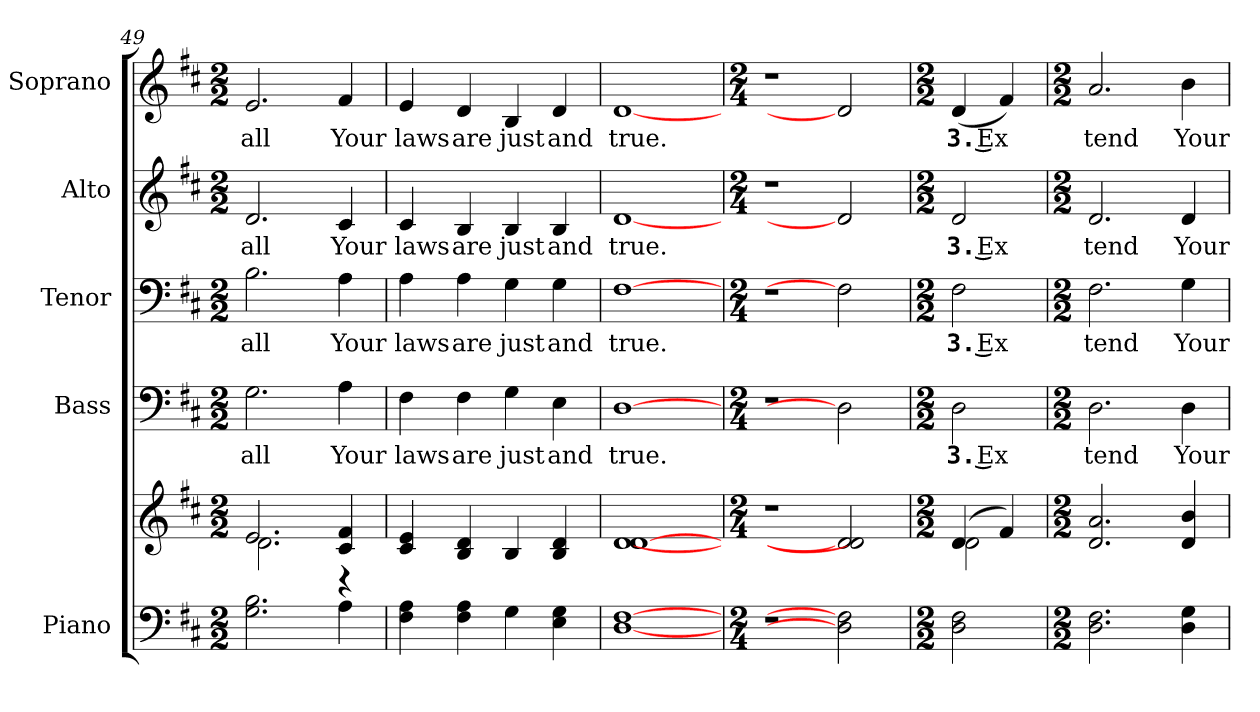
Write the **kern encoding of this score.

**kern	**kern	**kern	**text	**kern	**text	**kern	**text	**kern	**text
*part5	*part5	*part4	*part4	*part3	*part3	*part2	*part2	*part1	*part1
*staff6	*staff5	*staff4	*staff4	*staff3	*staff3	*staff2	*staff2	*staff1	*staff1
*I"Piano	*	*I"Bass	*	*I"Tenor	*	*I"Alto	*	*I"Soprano	*
*I'Pno.	*	*I'B.	*	*I'T.	*	*I'A.	*	*I'S.	*
*clefF4	*clefG2	*clefF4	*	*clefF4	*	*clefG2	*	*clefG2	*
*k[f#c#]	*k[f#c#]	*k[f#c#]	*	*k[f#c#]	*	*k[f#c#]	*	*k[f#c#]	*
*D:	*D:	*D:	*	*D:	*	*D:	*	*D:	*
*M2/2	*M2/2	*M2/2	*	*M2/2	*	*M2/2	*	*M2/2	*
=49	=49	=49	=49	=49	=49	=49	=49	=49	=49
*	*^	*	*	*	*	*	*	*	*
!	!	!	!	!LO:LY:b:color=#000000	!	!	!	!	!	!
!	!	!	!	!	!	!LO:LY:b:color=#000000	!	!	!	!
!	!	!	!	!	!	!	!	!LO:LY:b:color=#000000	!	!
!	!	!	!	!	!	!	!	!	!	!LO:LY:b:color=#000000
2.Gi\ 2.Bi	2.ei/	2.di\	2.Gi\	all	2.Bi\	all	2.di/	all	2.ei/	all
!	!	!	!	!LO:LY:b:color=#000000	!	!	!	!	!	!
!	!	!	!	!	!	!LO:LY:b:color=#000000	!	!	!	!
!	!	!	!	!	!	!	!	!LO:LY:b:color=#000000	!	!
!	!	!	!	!	!	!	!	!	!	!LO:LY:b:color=#000000
4Ai\	4c#i/ 4f#i	4r	4Ai\	Your	4Ai\	Your	4c#i/	Your	4f#i/	Your
*	*v	*v	*	*	*	*	*	*	*	*
=50	=50	=50	=50	=50	=50	=50	=50	=50	=50
*	*^	*	*	*	*	*	*	*	*
!	!	!	!	!LO:LY:b:color=#000000	!	!	!	!	!	!
*	*v	*v	*	*	*	*	*	*	*	*
*	*^	*	*	*	*	*	*	*	*
!	!	!	!	!	!	!LO:LY:b:color=#000000	!	!	!	!
*	*v	*v	*	*	*	*	*	*	*	*
*	*^	*	*	*	*	*	*	*	*
!	!	!	!	!	!	!	!	!LO:LY:b:color=#000000	!	!
*	*v	*v	*	*	*	*	*	*	*	*
*	*^	*	*	*	*	*	*	*	*
!	!	!	!	!	!	!	!	!	!	!LO:LY:b:color=#000000
*	*v	*v	*	*	*	*	*	*	*	*
4F#i\ 4Ai	4c#i/ 4ei	4F#i\	laws	4Ai\	laws	4c#i/	laws	4ei/	laws
!	!	!	!LO:LY:b:color=#000000	!	!	!	!	!	!
!	!	!	!	!	!LO:LY:b:color=#000000	!	!	!	!
!	!	!	!	!	!	!	!LO:LY:b:color=#000000	!	!
!	!	!	!	!	!	!	!	!	!LO:LY:b:color=#000000
4F#i\ 4Ai	4Bi/ 4di	4F#i\	are	4Ai\	are	4Bi/	are	4di/	are
!	!	!	!LO:LY:b:color=#000000	!	!	!	!	!	!
!	!	!	!	!	!LO:LY:b:color=#000000	!	!	!	!
!	!	!	!	!	!	!	!LO:LY:b:color=#000000	!	!
!	!	!	!	!	!	!	!	!	!LO:LY:b:color=#000000
4Gi\	4Bi/	4Gi\	just	4Gi\	just	4Bi/	just	4Bi/	just
!	!	!	!LO:LY:b:color=#000000	!	!	!	!	!	!
!	!	!	!	!	!LO:LY:b:color=#000000	!	!	!	!
!	!	!	!	!	!	!	!LO:LY:b:color=#000000	!	!
!	!	!	!	!	!	!	!	!	!LO:LY:b:color=#000000
4Ei\ 4Gi	4Bi/ 4di	4Ei\	and	4Gi\	and	4Bi/	and	4di/	and
=51	=51	=51	=51	=51	=51	=51	=51	=51	=51
!	!	!	!LO:LY:b:color=#000000	!	!	!	!	!	!
!	!	!	!	!	!LO:LY:b:color=#000000	!	!	!	!
!	!	!	!	!	!	!	!LO:LY:b:color=#000000	!	!
!	!	!	!	!	!	!	!	!	!LO:LY:b:color=#000000
[1Di [1F#i	[1di [1di	[1Di	true.	[1F#i	true.	[1di	true.	[1di	true.
!!LO:PB:g=z
=52	=52	=52	=52	=52	=52	=52	=52	=52	=52
*M2/4	*M2/4	*M2/4	*	*M2/4	*	*M2/4	*	*M2/4	*
!LO:N:vis=1	!LO:N:vis=1	!LO:N:vis=1	!	!LO:N:vis=1	!	!LO:N:vis=1	!	!LO:N:vis=1	!
2r	2r	2r	.	2r	.	2r	.	2r	.
2Di] 2F#i]	2di] 2di]	2Di]	.	2F#i]	.	2di]	.	2di]	.
=53	=53	=53	=53	=53	=53	=53	=53	=53	=53
*M2/2	*M2/2	*M2/2	*	*M2/2	*	*M2/2	*	*M2/2	*
*	*^	*	*	*	*	*	*	*	*
!	!	!	!	!LO:LY:b:color=#000000	!	!	!	!	!	!
!	!	!	!	!	!	!LO:LY:b:color=#000000	!	!	!	!
!	!	!	!	!	!	!	!	!LO:LY:b:color=#000000	!	!
!	!	!	!	!	!	!	!	!	!	!LO:LY:b:color=#000000
2Di\ 2F#i	(4di/	2di\	2Di\	3. Ex	2F#i\	3. Ex	2di/	3. Ex	(4di/	3. Ex
.	4f#i/)	.	.	.	.	.	.	.	4f#i/)	.
*	*v	*v	*	*	*	*	*	*	*	*
=54	=54	=54	=54	=54	=54	=54	=54	=54	=54
*M2/2	*M2/2	*M2/2	*	*M2/2	*	*M2/2	*	*M2/2	*
!	!	!	!LO:LY:b:color=#000000	!	!	!	!	!	!
!	!	!	!	!	!LO:LY:b:color=#000000	!	!	!	!
!	!	!	!	!	!	!	!LO:LY:b:color=#000000	!	!
!	!	!	!	!	!	!	!	!	!LO:LY:b:color=#000000
2.Di\ 2.F#i	2.di/ 2.ai	2.Di\	tend	2.F#i\	tend	2.di/	tend	2.ai/	tend
!	!	!	!LO:LY:b:color=#000000	!	!	!	!	!	!
!	!	!	!	!	!LO:LY:b:color=#000000	!	!	!	!
!	!	!	!	!	!	!	!LO:LY:b:color=#000000	!	!
!	!	!	!	!	!	!	!	!	!LO:LY:b:color=#000000
4Di\ 4Gi	4di/ 4bi	4Di\	Your	4Gi\	Your	4di/	Your	4bi\	Your
=	=	=	=	=	=	=	=	=	=
*-	*-	*-	*-	*-	*-	*-	*-	*-	*-
